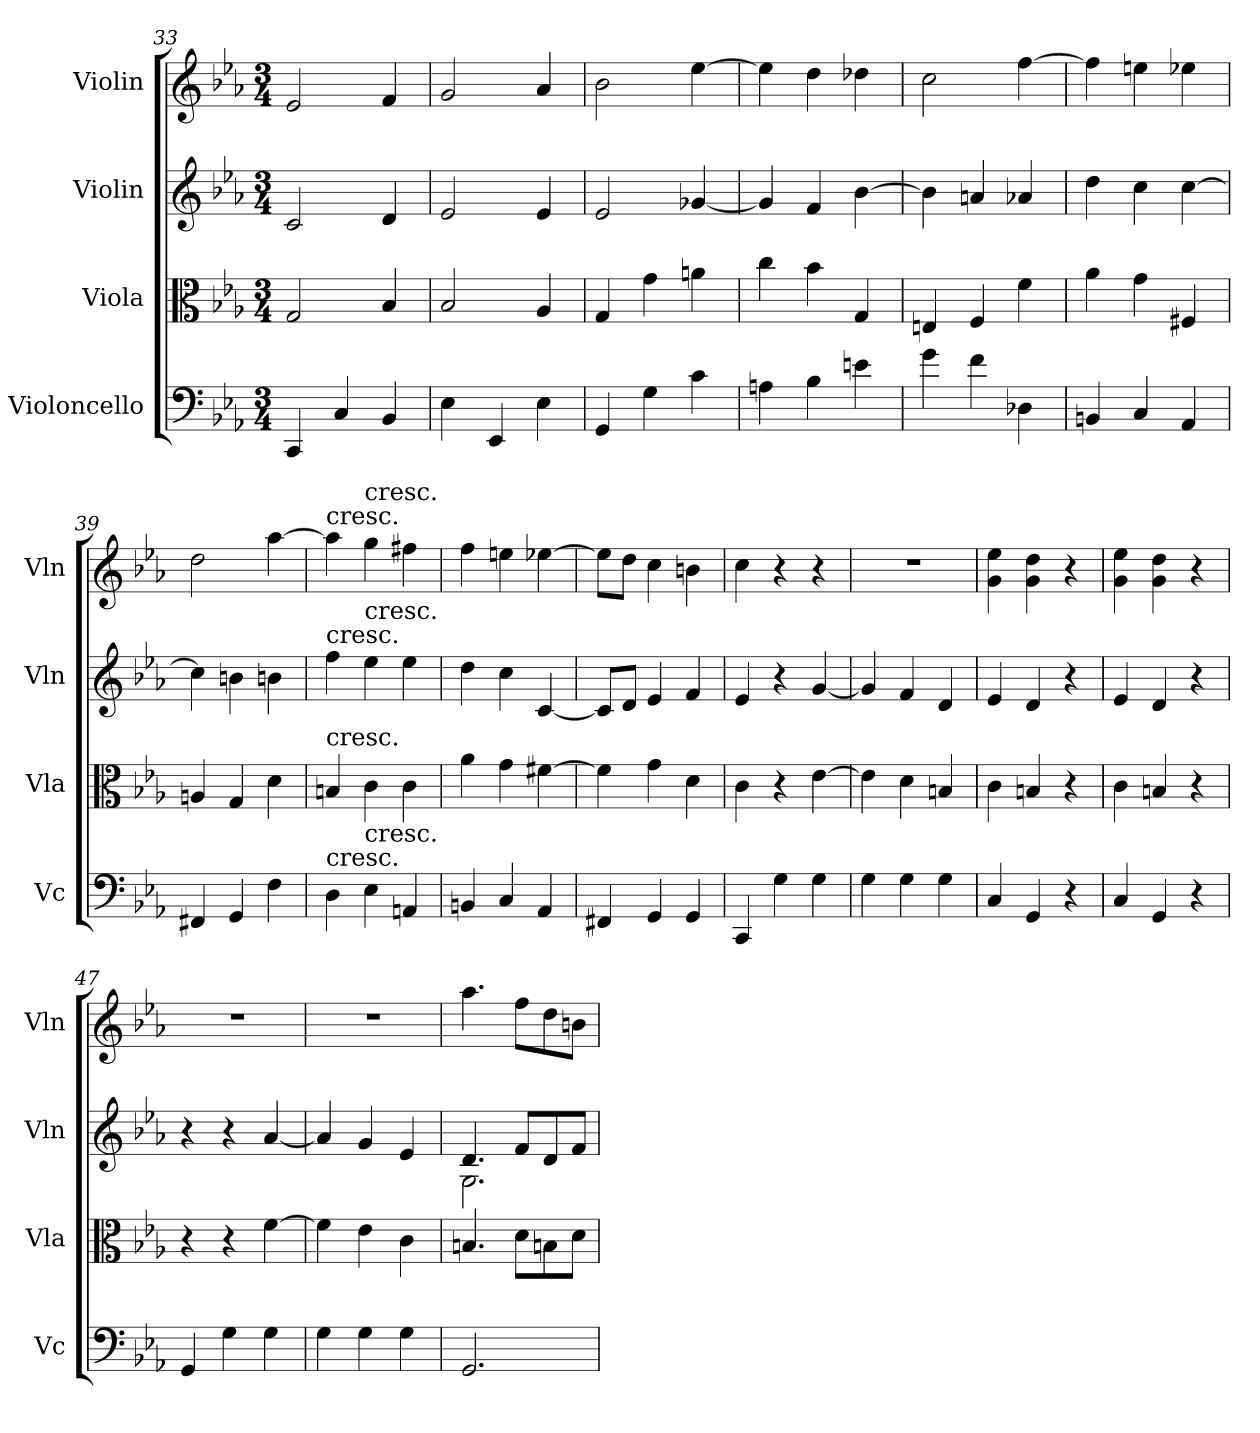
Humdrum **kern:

**kern	**kern	**kern	**kern
*part4	*part3	*part2	*part1
*staff4	*staff3	*staff2	*staff1
*I"Violoncello	*I"Viola	*I"Violin	*I"Violin
*I'Vc	*I'Vla	*I'Vln	*I'Vln
*clefF4	*clefC3	*clefG2	*clefG2
*k[b-e-a-]	*k[b-e-a-]	*k[b-e-a-]	*k[b-e-a-]
*c:	*c:	*c:	*c:
*M3/4	*M3/4	*M3/4	*M3/4
=33	=33	=33	=33
4CC/	2G/	2c/	2e-/
4C/	.	.	.
4BB-/	4B-/	4d/	4f/
=34	=34	=34	=34
4E-\	2B-/	2e-/	2g/
4EE-/	.	.	.
4E-\	4A-/	4e-/	4a-/
=35	=35	=35	=35
4GG/	4G/	2e-/	2b-\
4G\	4g\	.	.
4c\	4an\	[4g-X/	[4ee-\
=36	=36	=36	=36
4An\	4cc\	4g-/]	4ee-\]
4B-\	4b-\	4f/	4dd\
4en\	4G/	[4b-\	4dd-X\
=37	=37	=37	=37
4g\	4En/	4b-\]	2cc\
4f\	4F/	4an/	.
4D-X\	4f\	4a-X/	[4ff\
=38	=38	=38	=38
4BBn/	4a-\	4dd\	4ff\]
4C/	4g\	4cc\	4een\
4AA-/	4F#X/	[4cc\	4ee-X\
=39	=39	=39	=39
4FF#X/	4An/	4cc\]	2dd\
4GG/	4G/	4bn\	.
4F\	4d\	4bn\	[4aa-\
=40	=40	=40	=40
!	!	!	!LO:TX:t=cresc.
!	!	!LO:TX:t=cresc.	!
!	!LO:TX:t=cresc.	!	!
!LO:TX:t=cresc.	!	!	!
4D\	4Bn/	4ff\	4aa-\]
!	!	!	!LO:TX:t=cresc.
!	!	!LO:TX:t=cresc.	!
!LO:TX:t=cresc.	!	!	!
4E-\	4c\	4ee-\	4gg\
4AAn/	4c\	4ee-\	4ff#X\
=41	=41	=41	=41
4BBn/	4a-\	4dd\	4ff\
4C/	4g\	4cc\	4een\
4AA-/	[4f#X\	[4c/	[4ee-X\
=42	=42	=42	=42
4FF#X/	4f#\]	8c/L]	8ee-\L]
.	.	8d/J	8dd\J
4GG/	4g\	4e-/	4cc\
4GG/	4d\	4f/	4bn\
=43	=43	=43	=43
4CC/	4c\	4e-/	4cc\
4G\	4r	4r	4r
4G\	[4e-\	[4g/	4r
=44	=44	=44	=44
4G\	4e-\]	4g/]	2.r
4G\	4d\	4f/	.
4G\	4Bn/	4d/	.
=45	=45	=45	=45
4C/	4c\	4e-/	4g\ 4ee-\
4GG/	4Bn/	4d/	4g\ 4dd\
4r	4r	4r	4r
=46	=46	=46	=46
4C/	4c\	4e-/	4g\ 4ee-\
4GG/	4Bn/	4d/	4g\ 4dd\
4r	4r	4r	4r
=47	=47	=47	=47
4GG/	4r	4r	2.r
4G\	4r	4r	.
4G\	[4f\	[4a-/	.
=48	=48	=48	=48
4G\	4f\]	4a-/]	2.r
4G\	4e-\	4g/	.
4G\	4c\	4e-/	.
=49	=49	=49	=49
*	*	*^	*
2.GG/	4.Bn/	4.d/	2.G\	4.aa-\
.	8d\L	8f/L	.	8ff\L
.	8Bn\	8d/	.	8dd\
.	8d\J	8f/J	.	8bn\J
*	*	*v	*v	*
=	=	=	=
*-	*-	*-	*-
